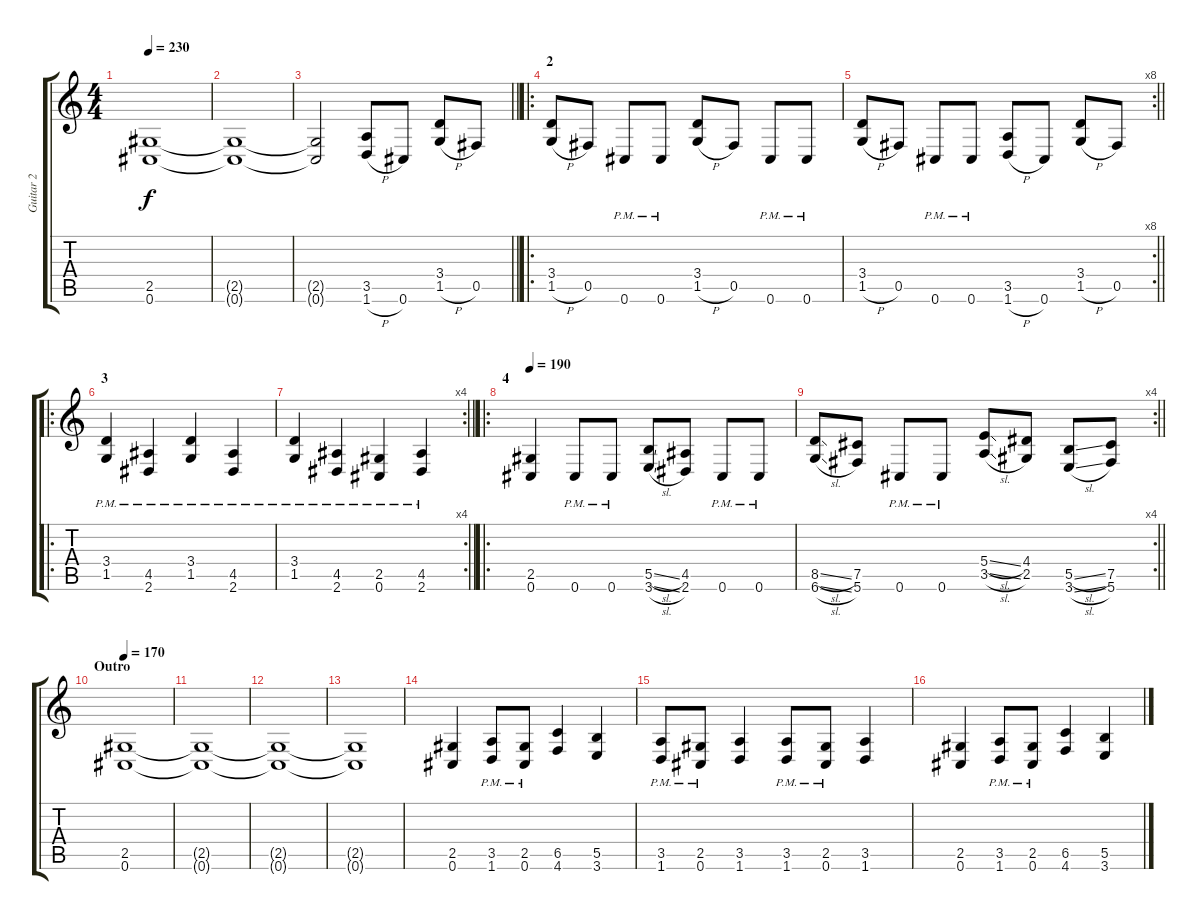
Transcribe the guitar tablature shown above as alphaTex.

\track ("Guitar 2" "Guitar 2") {instrument distortionguitar}
\staff {score tabs}
\tuning (Db4 Ab3 E3 B2 Gb2 Db2) {hide}
\ts (4 4)
\tempo 230
\clef g2
\ks c
(2.5{t} 0.6{t}).1{dy f} |
(2.5{t} 0.6{t}).1 |
\barLineRight lightlight
(2.5{t} 0.6{t}).2 (3.5 1.6{h}).8 0.6.8 (3.4 1.5{h}).8 0.5.8 |
\ro
\section ("" "2")
(3.4 1.5{h}).8 0.5.8 0.6{pm}.8 0.6{pm}.8 (3.4 1.5{h}).8 0.5.8 0.6{pm}.8 0.6{pm}.8 |
\rc 8
\barLineRight lightlight
(3.4 1.5{h}).8 0.5.8 0.6{pm}.8 0.6{pm}.8 (3.5 1.6{h}).8 0.6.8 (3.4 1.5{h}).8 0.5.8 |
\ro
\section ("" "3")
(3.4{pm} 1.5{pm}).4 (4.5{pm} 2.6{pm}).4 (3.4{pm} 1.5{pm}).4 (4.5{pm} 2.6{pm}).4 |
\rc 4
\barLineRight lightlight
(3.4{pm} 1.5{pm}).4 (4.5{pm} 2.6{pm}).4 (2.5{pm} 0.6{pm}).4 (4.5{pm} 2.6{pm}).4 |
\ro
\section ("" "4")
\tempo 190
(2.5 0.6).4 0.6{pm}.8 0.6{pm}.8 (5.5{sl} 3.6{sl}).8 (4.5 2.6).8 0.6{pm}.8 0.6{pm}.8 |
\rc 4
\barLineRight lightlight
(8.5{sl} 6.6{sl}).8 (7.5 5.6).8 0.6{pm}.8 0.6{pm}.8 (5.4{sl} 3.5{sl}).8 (4.4 2.5).8 (5.5{sl} 3.6{sl}).8 (7.5 5.6).8 |
\section ("" "Outro")
\tempo 140
\tempo 170
(2.5 0.6).1 |
(2.5{t} 0.6{t}).1 |
(2.5{t} 0.6{t}).1 |
(2.5{t} 0.6{t}).1 |
(2.5 0.6).4 (3.5{pm} 1.6{pm}).8 (2.5{pm} 0.6{pm}).8 (6.5 4.6).4 (5.5 3.6).4 |
(3.5{pm} 1.6{pm}).8 (2.5{pm} 0.6{pm}).8 (3.5 1.6).4 (3.5{pm} 1.6{pm}).8 (2.5{pm} 0.6{pm}).8 (3.5 1.6).4 |
(2.5 0.6).4 (3.5{pm} 1.6{pm}).8 (2.5{pm} 0.6{pm}).8 (6.5 4.6).4 (5.5 3.6).4
